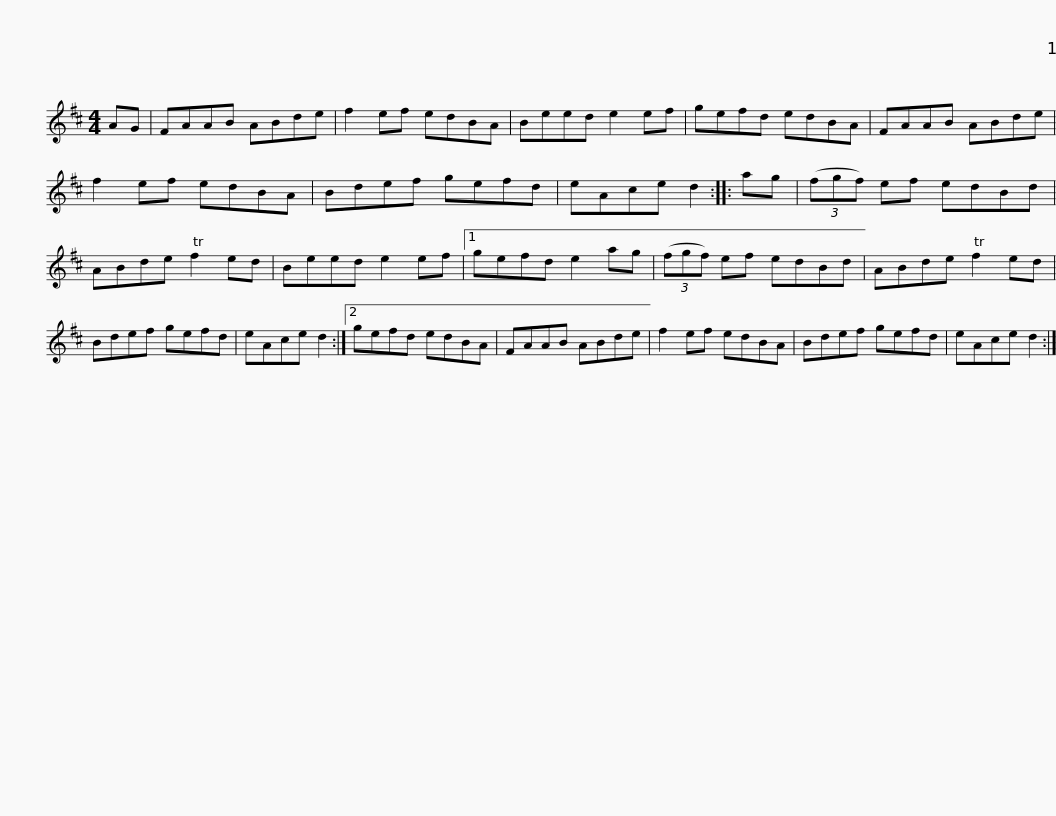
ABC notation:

X:1
L:1/8
M:4/4
I:linebreak $
K:D
V:1 treble
V:1
 AG | FAAB ABde | f2 ef edBA | Beed e2 ef | gefd edBA | %5
 FAAB ABde |$ f2 ef edBA | Bdef gefd | eAce d2 :: ag | %10
 (3(fgf) ef edBd | ABde Tf2 ed |$ Beed e2 ef |1 gefd e2 ag | (3(fgf) ef edBd | %15
 ABde Tf2 ed | Bdef gefd | eAce d2 :|2$ gefd edBA | FAAB ABde | %20
 f2 ef edBA | Bdef gefd | eAce d2 :| %23
